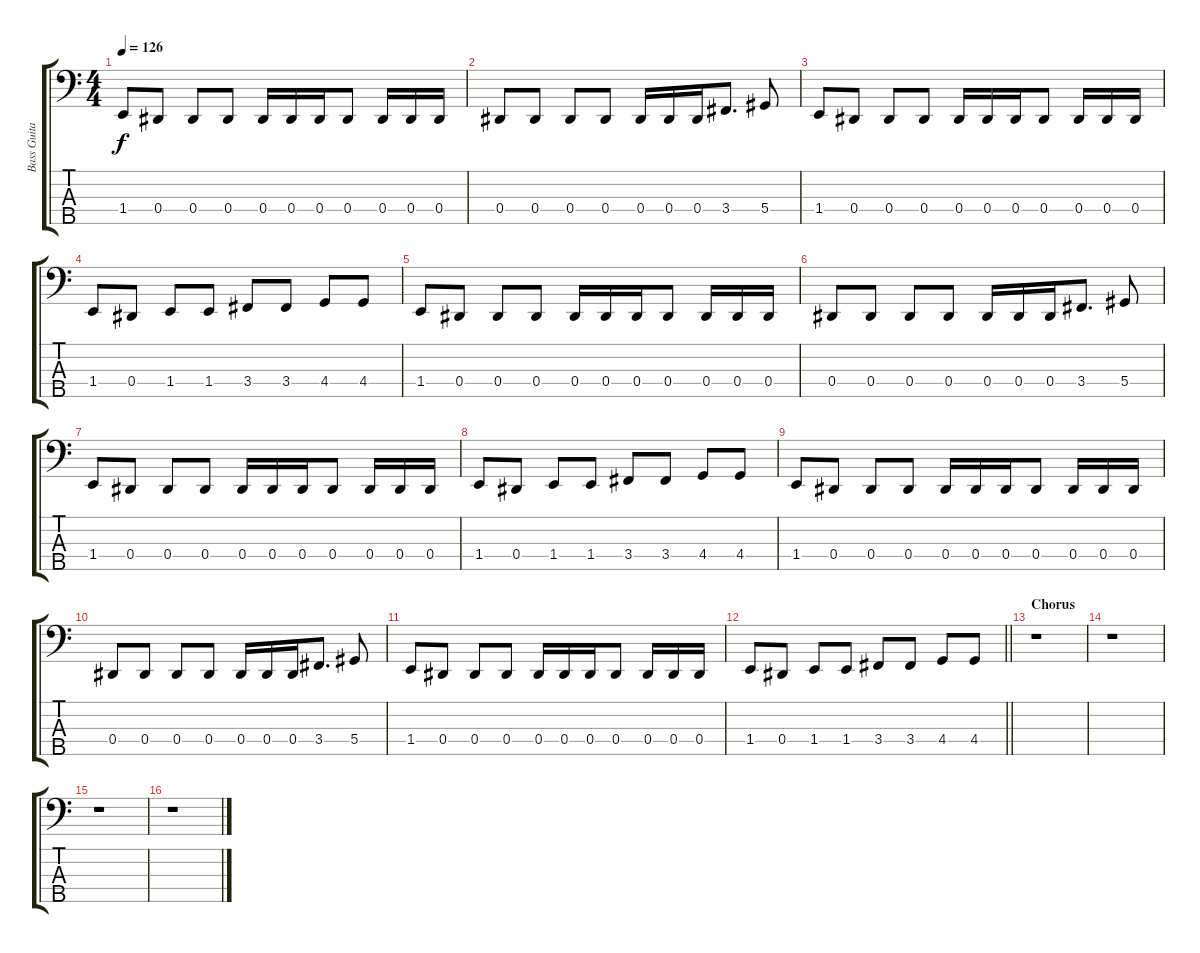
\track ("Bass Guitar" "Bass Guita") {instrument electricbasspick}
\staff {score tabs}
\tuning (Gb2 Db2 Ab1 Eb1 Bb0) {hide}
\ts (4 4)
\tempo 126
\clef f4
\ks c
1.4.8{dy f} 0.4.8 0.4.8 0.4.8 0.4.16 0.4.16 0.4.16 0.4.8 0.4.16 0.4.16 0.4.16 |
0.4.8 0.4.8 0.4.8 0.4.8 0.4.16 0.4.16 0.4.16 3.4.8{d} 5.4.8 |
1.4.8 0.4.8 0.4.8 0.4.8 0.4.16 0.4.16 0.4.16 0.4.8 0.4.16 0.4.16 0.4.16 |
1.4.8 0.4.8 1.4.8 1.4.8 3.4.8 3.4.8 4.4.8 4.4.8 |
1.4.8 0.4.8 0.4.8 0.4.8 0.4.16 0.4.16 0.4.16 0.4.8 0.4.16 0.4.16 0.4.16 |
0.4.8 0.4.8 0.4.8 0.4.8 0.4.16 0.4.16 0.4.16 3.4.8{d} 5.4.8 |
1.4.8 0.4.8 0.4.8 0.4.8 0.4.16 0.4.16 0.4.16 0.4.8 0.4.16 0.4.16 0.4.16 |
1.4.8 0.4.8 1.4.8 1.4.8 3.4.8 3.4.8 4.4.8 4.4.8 |
1.4.8 0.4.8 0.4.8 0.4.8 0.4.16 0.4.16 0.4.16 0.4.8 0.4.16 0.4.16 0.4.16 |
0.4.8 0.4.8 0.4.8 0.4.8 0.4.16 0.4.16 0.4.16 3.4.8{d} 5.4.8 |
1.4.8 0.4.8 0.4.8 0.4.8 0.4.16 0.4.16 0.4.16 0.4.8 0.4.16 0.4.16 0.4.16 |
\barLineRight lightlight
1.4.8 0.4.8 1.4.8 1.4.8 3.4.8 3.4.8 4.4.8 4.4.8 |
\section ("" "Chorus")
r.1 |
r.1 |
r.1 |
r.1
